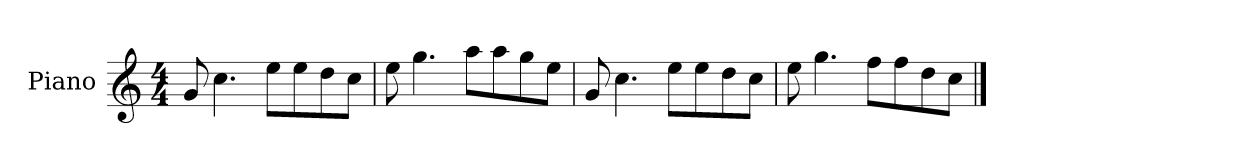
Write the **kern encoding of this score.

**kern
*part1
*staff1
*I"Piano
*I'P-no
*clefG2
*k[]
*M4/4
*MM90
=1
8g/
4.cc\
8ee\L
8ee\
8dd\
8cc\J
=2
8ee\
4.gg\
8aa\L
8aa\
8gg\
8ee\J
=3
8g/
4.cc\
8ee\L
8ee\
8dd\
8cc\J
=4
8ee\
4.gg\
8ff\L
8ff\
8dd\
8cc\J
==
*-
